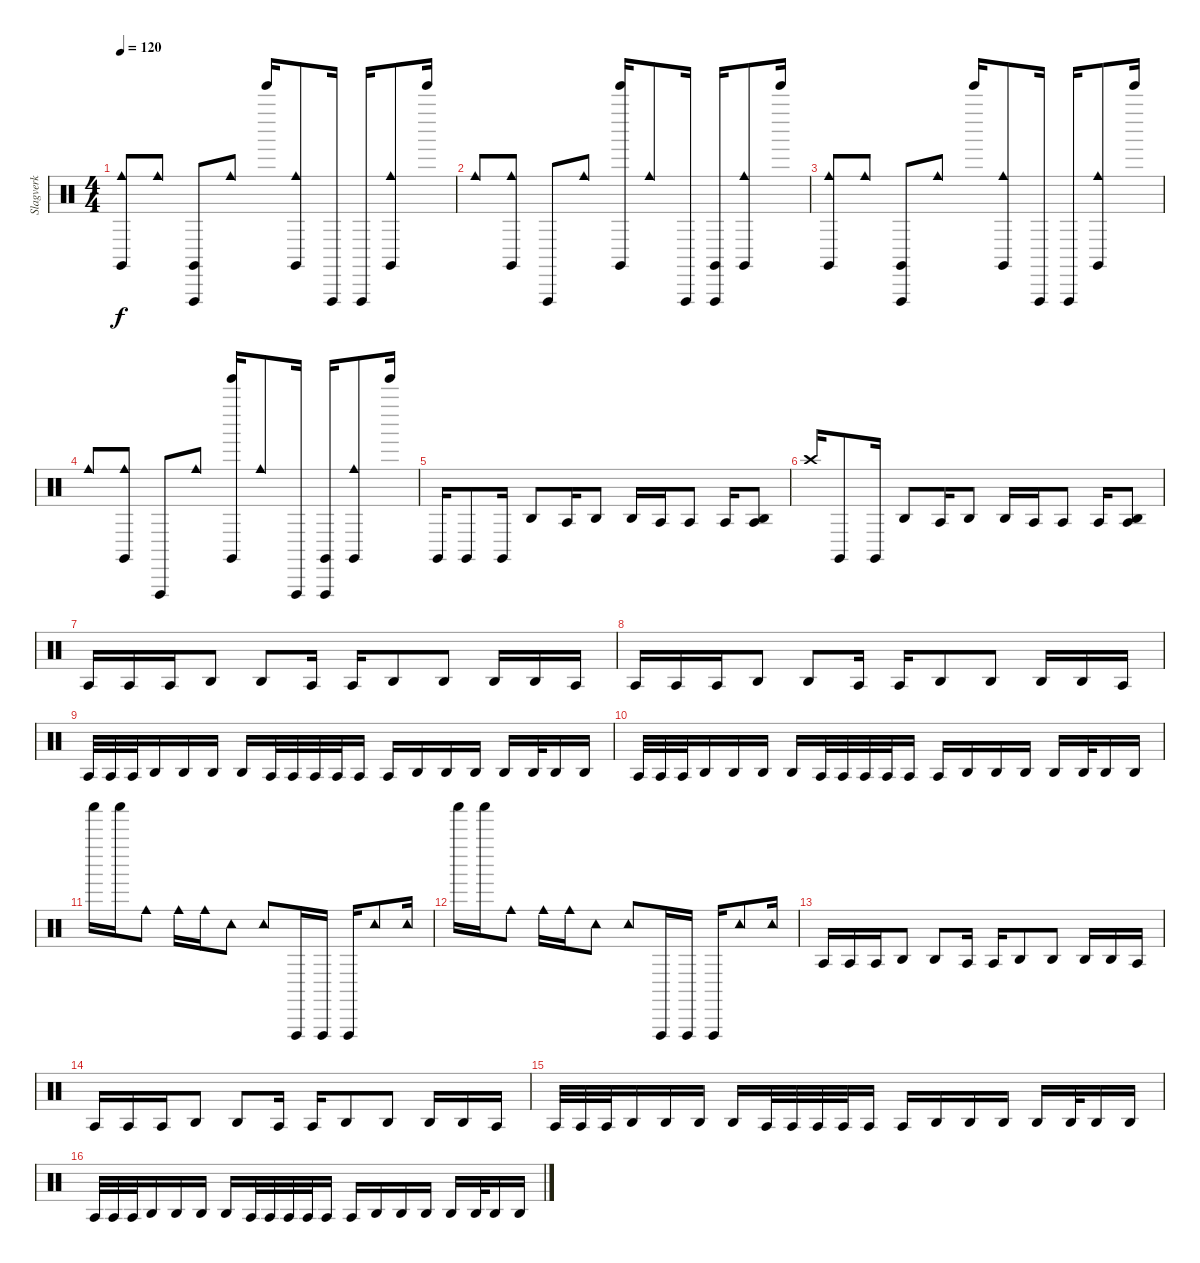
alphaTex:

\track ("Slagverk" "Slagverk") {instrument percussion}
\staff {score}
\articulation defaults
\ts (4 4)
\tempo 120
\clef neutral
\ks c
("Cowbell medium (hit)" "Claves (hit)").8{dy f} "Cowbell medium (hit)".8 ("Vibraslap (hit)" "Claves (hit)").8 "Cowbell medium (hit)".8 "Tinkle Bell (hit)".16 ("Cowbell medium (hit)" "Claves (hit)").8 "Vibraslap (hit)".16 "Vibraslap (hit)".16 ("Cowbell medium (hit)" "Claves (hit)").8 "Tinkle Bell (hit)".16 |
"Cowbell medium (hit)".8 ("Cowbell medium (hit)" "Claves (hit)").8 "Vibraslap (hit)".8 "Cowbell medium (hit)".8 ("Tinkle Bell (hit)" "Claves (hit)").16 "Cowbell medium (hit)".8 "Vibraslap (hit)".16 ("Vibraslap (hit)" "Claves (hit)").16 ("Cowbell medium (hit)" "Claves (hit)").8 "Tinkle Bell (hit)".16 |
("Cowbell medium (hit)" "Claves (hit)").8 "Cowbell medium (hit)".8 ("Vibraslap (hit)" "Claves (hit)").8 "Cowbell medium (hit)".8 "Tinkle Bell (hit)".16 ("Cowbell medium (hit)" "Claves (hit)").8 "Vibraslap (hit)".16 "Vibraslap (hit)".16 ("Cowbell medium (hit)" "Claves (hit)").8 "Tinkle Bell (hit)".16 |
"Cowbell medium (hit)".8 ("Cowbell medium (hit)" "Claves (hit)").8 "Vibraslap (hit)".8 "Cowbell medium (hit)".8 ("Tinkle Bell (hit)" "Claves (hit)").16 "Cowbell medium (hit)".8 "Vibraslap (hit)".16 ("Vibraslap (hit)" "Claves (hit)").16 ("Cowbell medium (hit)" "Claves (hit)").8 "Tinkle Bell (hit)".16 |
"Claves (hit)".16 "Claves (hit)".8 "Claves (hit)".16 "Agogo high (hit)".8 "Agogo tow (hit)".16 "Agogo high (hit)".8 "Agogo high (hit)".16 "Agogo tow (hit)".16 "Agogo tow (hit)".8 "Agogo tow (hit)".16 ("Agogo high (hit)" "Agogo tow (hit)").8 |
"Crash high (hit)".16 "Claves (hit)".8 "Claves (hit)".16 "Agogo high (hit)".8 "Agogo tow (hit)".16 "Agogo high (hit)".8 "Agogo high (hit)".16 "Agogo tow (hit)".16 "Agogo tow (hit)".8 "Agogo tow (hit)".16 ("Agogo high (hit)" "Agogo tow (hit)").8 |
"Agogo tow (hit)".16 "Agogo tow (hit)".16 "Agogo tow (hit)".16 "Agogo high (hit)".8 "Agogo high (hit)".8 "Agogo tow (hit)".16 "Agogo tow (hit)".16 "Agogo high (hit)".8 "Agogo high (hit)".8 "Agogo high (hit)".16 "Agogo high (hit)".16 "Agogo tow (hit)".16 |
"Agogo tow (hit)".16 "Agogo tow (hit)".16 "Agogo tow (hit)".16 "Agogo high (hit)".8 "Agogo high (hit)".8 "Agogo tow (hit)".16 "Agogo tow (hit)".16 "Agogo high (hit)".8 "Agogo high (hit)".8 "Agogo high (hit)".16 "Agogo high (hit)".16 "Agogo tow (hit)".16 |
"Agogo tow (hit)".32 "Agogo tow (hit)".32 "Agogo tow (hit)".32 "Agogo high (hit)".16 "Agogo high (hit)".16 "Agogo high (hit)".16 "Agogo high (hit)".16 "Agogo tow (hit)".32 "Agogo tow (hit)".32 "Agogo tow (hit)".32 "Agogo tow (hit)".32 "Agogo tow (hit)".16 "Agogo tow (hit)".16 "Agogo high (hit)".16 "Agogo high (hit)".16 "Agogo high (hit)".16 "Agogo high (hit)".16 "Agogo high (hit)".32 "Agogo high (hit)".16 "Agogo high (hit)".16 |
"Agogo tow (hit)".32 "Agogo tow (hit)".32 "Agogo tow (hit)".32 "Agogo high (hit)".16 "Agogo high (hit)".16 "Agogo high (hit)".16 "Agogo high (hit)".16 "Agogo tow (hit)".32 "Agogo tow (hit)".32 "Agogo tow (hit)".32 "Agogo tow (hit)".32 "Agogo tow (hit)".16 "Agogo tow (hit)".16 "Agogo high (hit)".16 "Agogo high (hit)".16 "Agogo high (hit)".16 "Agogo high (hit)".16 "Agogo high (hit)".32 "Agogo high (hit)".16 "Agogo high (hit)".16 |
"Shaker (hit)".16 "Shaker (hit)".16 "Cowbell medium (hit)".8 "Cowbell medium (hit)".16 "Cowbell medium (hit)".16 "Tambourine (hit)".8 "Tambourine (hit)".8 "Vibraslap (hit)".16 "Vibraslap (hit)".16 "Vibraslap (hit)".16 "Tambourine (hit)".8 "Tambourine (hit)".16 |
"Shaker (hit)".16 "Shaker (hit)".16 "Cowbell medium (hit)".8 "Cowbell medium (hit)".16 "Cowbell medium (hit)".16 "Tambourine (hit)".8 "Tambourine (hit)".8 "Vibraslap (hit)".16 "Vibraslap (hit)".16 "Vibraslap (hit)".16 "Tambourine (hit)".8 "Tambourine (hit)".16 |
"Agogo tow (hit)".16 "Agogo tow (hit)".16 "Agogo tow (hit)".16 "Agogo high (hit)".8 "Agogo high (hit)".8 "Agogo tow (hit)".16 "Agogo tow (hit)".16 "Agogo high (hit)".8 "Agogo high (hit)".8 "Agogo high (hit)".16 "Agogo high (hit)".16 "Agogo tow (hit)".16 |
"Agogo tow (hit)".16 "Agogo tow (hit)".16 "Agogo tow (hit)".16 "Agogo high (hit)".8 "Agogo high (hit)".8 "Agogo tow (hit)".16 "Agogo tow (hit)".16 "Agogo high (hit)".8 "Agogo high (hit)".8 "Agogo high (hit)".16 "Agogo high (hit)".16 "Agogo tow (hit)".16 |
"Agogo tow (hit)".32 "Agogo tow (hit)".32 "Agogo tow (hit)".32 "Agogo high (hit)".16 "Agogo high (hit)".16 "Agogo high (hit)".16 "Agogo high (hit)".16 "Agogo tow (hit)".32 "Agogo tow (hit)".32 "Agogo tow (hit)".32 "Agogo tow (hit)".32 "Agogo tow (hit)".16 "Agogo tow (hit)".16 "Agogo high (hit)".16 "Agogo high (hit)".16 "Agogo high (hit)".16 "Agogo high (hit)".16 "Agogo high (hit)".32 "Agogo high (hit)".16 "Agogo high (hit)".16 |
"Agogo tow (hit)".32 "Agogo tow (hit)".32 "Agogo tow (hit)".32 "Agogo high (hit)".16 "Agogo high (hit)".16 "Agogo high (hit)".16 "Agogo high (hit)".16 "Agogo tow (hit)".32 "Agogo tow (hit)".32 "Agogo tow (hit)".32 "Agogo tow (hit)".32 "Agogo tow (hit)".16 "Agogo tow (hit)".16 "Agogo high (hit)".16 "Agogo high (hit)".16 "Agogo high (hit)".16 "Agogo high (hit)".16 "Agogo high (hit)".32 "Agogo high (hit)".16 "Agogo high (hit)".16
